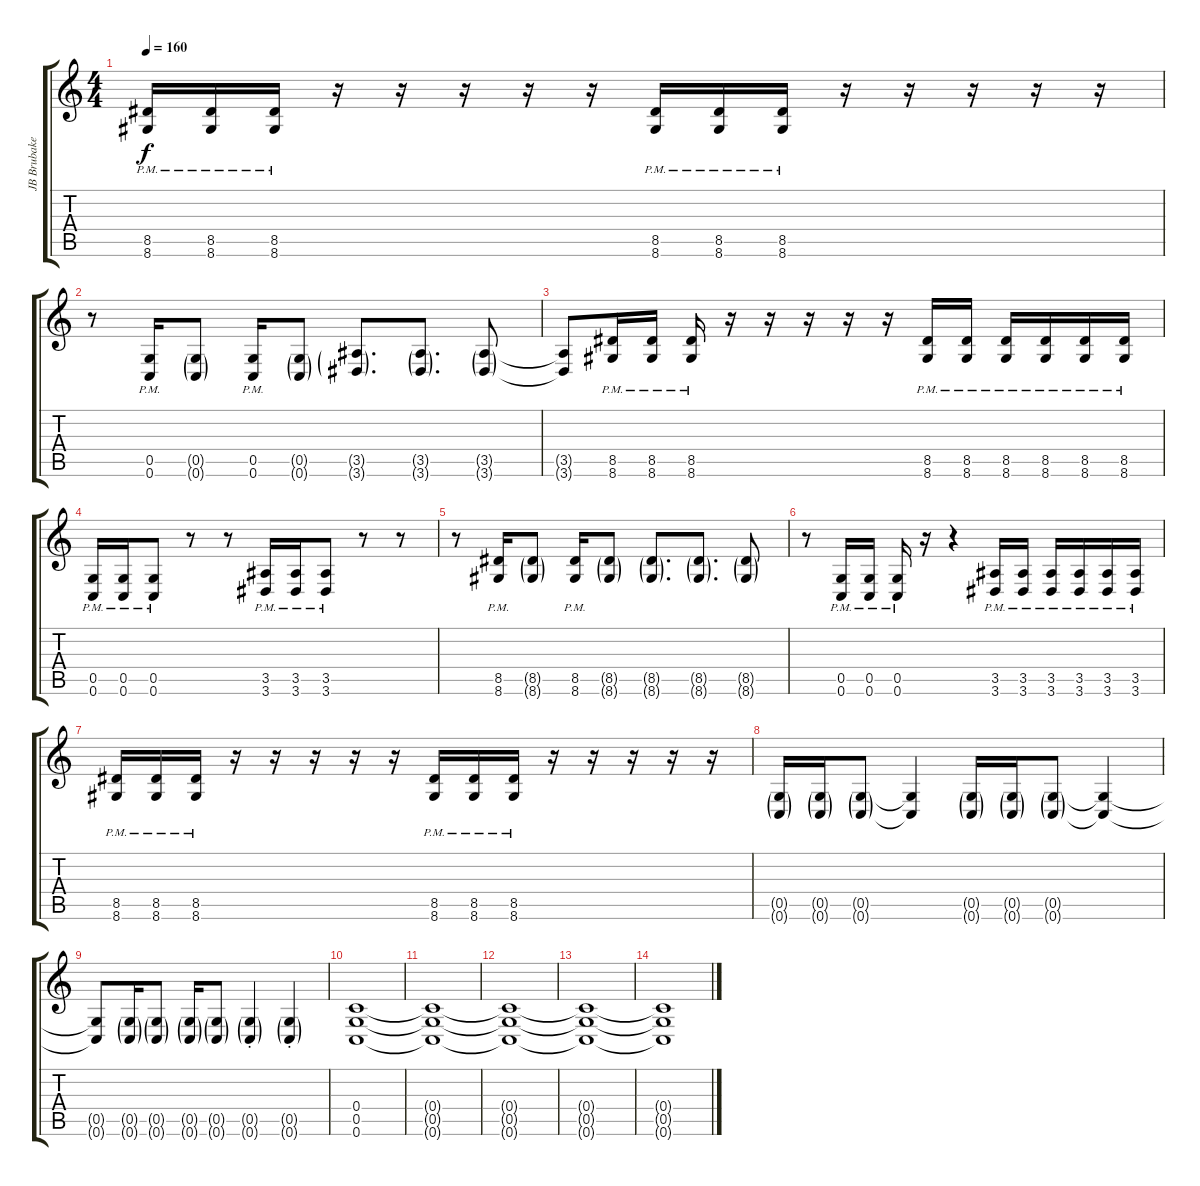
\track ("JB Brubaker (Lead)" "JB Brubake") {instrument distortionguitar}
\staff {score tabs}
\tuning (D4 A3 F3 C3 G2 C2) {hide}
\ts (4 4)
\tempo 160
\clef g2
\ks c
(8.5{pm} 8.6{pm}).16{dy f} (8.5{pm} 8.6{pm}).16 (8.5{pm} 8.6{pm}).16 r.16 r.16 r.16 r.16 r.16 (8.5{pm} 8.6{pm}).16 (8.5{pm} 8.6{pm}).16 (8.5{pm} 8.6{pm}).16 r.16 r.16 r.16 r.16 r.16 |
r.8 (0.5{pm} 0.6{pm}).16 (0.5{g} 0.6{g}).8 (0.5{pm} 0.6{pm}).16 (0.5{g} 0.6{g}).8 (3.5{g} 3.6{g}).8{d} (3.5{g} 3.6{g}).8{d} (3.5{g} 3.6{g}).8 |
(3.5{t} 3.6{t}).8 (8.5{pm} 8.6{pm}).16 (8.5{pm} 8.6{pm}).16 (8.5{pm} 8.6{pm}).16 r.16 r.16 r.16 r.16 r.16 (8.5{pm} 8.6{pm}).16 (8.5{pm} 8.6{pm}).16 (8.5{pm} 8.6{pm}).16 (8.5{pm} 8.6{pm}).16 (8.5{pm} 8.6{pm}).16 (8.5{pm} 8.6{pm}).16 |
(0.5{pm} 0.6{pm}).16 (0.5{pm} 0.6{pm}).16 (0.5{pm} 0.6{pm}).8 r.8 r.8 (3.5{pm} 3.6{pm}).16 (3.5{pm} 3.6{pm}).16 (3.5{pm} 3.6{pm}).8 r.8 r.8 |
r.8 (8.5{pm} 8.6{pm}).16 (8.5{g} 8.6{g}).8 (8.5{pm} 8.6{pm}).16 (8.5{g} 8.6{g}).8 (8.5{g} 8.6{g}).8{d} (8.5{g} 8.6{g}).8{d} (8.5{g} 8.6{g}).8 |
r.8 (0.5{pm} 0.6{pm}).16 (0.5{pm} 0.6{pm}).16 (0.5{pm} 0.6{pm}).16 r.16 r.4 (3.5{pm} 3.6{pm}).16 (3.5{pm} 3.6{pm}).16 (3.5{pm} 3.6{pm}).16 (3.5{pm} 3.6{pm}).16 (3.5{pm} 3.6{pm}).16 (3.5{pm} 3.6{pm}).16 |
(8.5{pm} 8.6{pm}).16 (8.5{pm} 8.6{pm}).16 (8.5{pm} 8.6{pm}).16 r.16 r.16 r.16 r.16 r.16 (8.5{pm} 8.6{pm}).16 (8.5{pm} 8.6{pm}).16 (8.5{pm} 8.6{pm}).16 r.16 r.16 r.16 r.16 r.16 |
(0.5{g} 0.6{g}).16 (0.5{g} 0.6{g}).16 (0.5{g} 0.6{g}).8 (0.5{t} 0.6{t}).4 (0.5{g} 0.6{g}).16 (0.5{g} 0.6{g}).16 (0.5{g} 0.6{g}).8 (0.5{t} 0.6{t}).4 |
(0.5{t} 0.6{t}).8 (0.5{g} 0.6{g}).16 (0.5{g} 0.6{g}).8 (0.5{g} 0.6{g}).16 (0.5{g} 0.6{g}).8 (0.5{g st} 0.6{g st}).4 (0.5{g st} 0.6{g st}).4 |
(0.4 0.5 0.6).1 |
(0.4{t} 0.5{t} 0.6{t}).1 |
(0.4{t} 0.5{t} 0.6{t}).1 |
(0.4{t} 0.5{t} 0.6{t}).1 |
(0.4{t} 0.5{t} 0.6{t}).1
